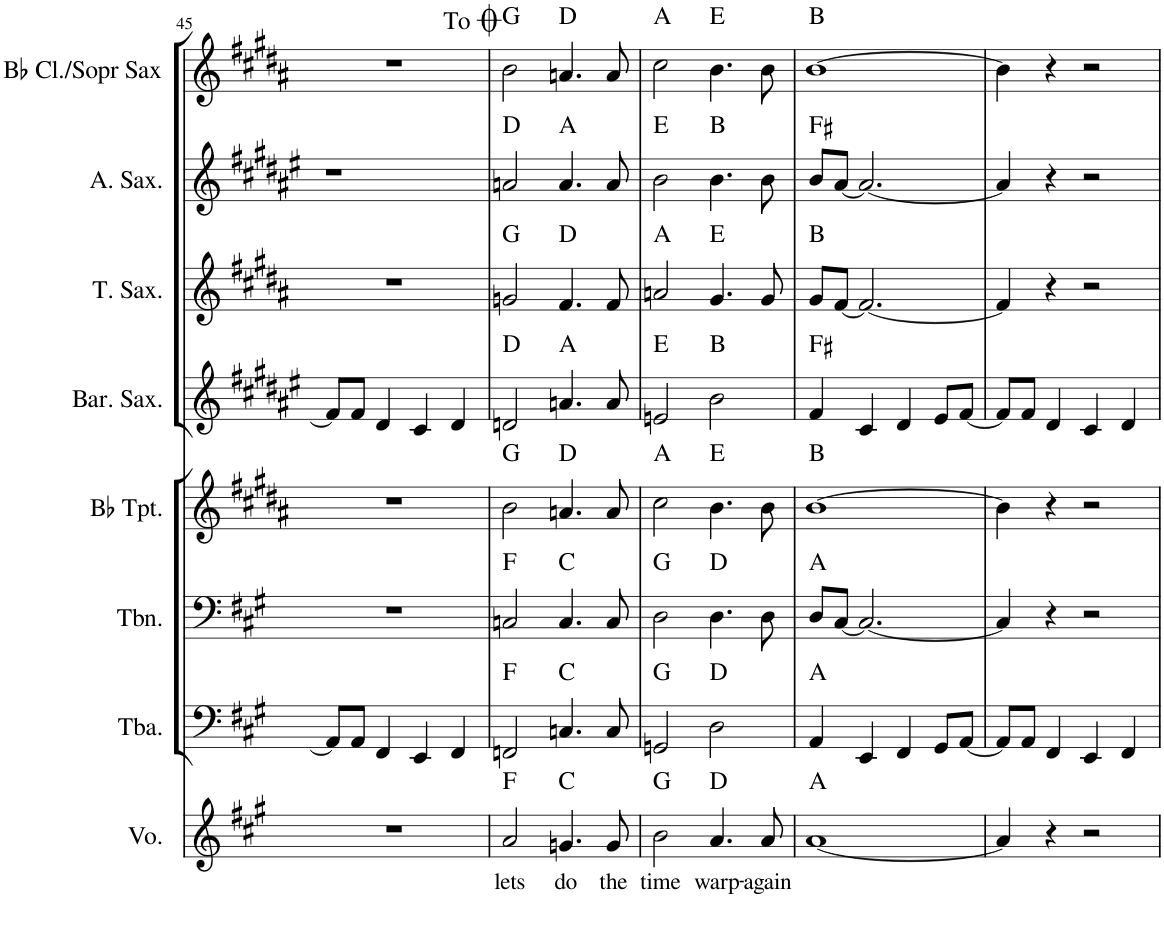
**kern	**text	**harte	**kern	**harte	**kern	**harte	**kern	**harte	**kern	**harte	**kern	**harte	**kern	**harte	**kern	**harte
*part8	*part8	*part8	*part7	*part7	*part6	*part6	*part5	*part5	*part4	*part4	*part3	*part3	*part2	*part2	*part1	*part1
*staff8	*staff8	*	*staff7	*	*staff6	*	*staff5	*	*staff4	*	*staff3	*	*staff2	*	*staff1	*
*I"Voice	*	*	*I"Tuba	*	*I"Trombone	*	*I"Bb Trumpet	*	*I"Baritone Saxophone	*	*I"Tenor Saxophone	*	*I"Alto Saxophone	*	*I"Bb Clarinet/sopr sax	*
*I'Vo.	*	*	*I'Tba.	*	*I'Tbn.	*	*I'Bb Tpt.	*	*I'Bar. Sax.	*	*I'T. Sax.	*	*I'A. Sax.	*	*I'Bb Cl./Sopr Sax	*
!!LO:PB:g=z
*clefG2	*	*	*clefF4	*	*clefF4	*	*clefG2	*	*clefG2	*	*clefG2	*	*clefG2	*	*clefG2	*
*	*	*	*	*	*	*	*Trd1c2	*	*Trd12c21	*	*Trd8c14	*	*Trd5c9	*	*Trd1c2	*
*k[f#c#g#]	*	*	*k[f#c#g#]	*	*k[f#c#g#]	*	*k[f#c#g#d#a#]	*	*k[f#c#g#d#a#e#]	*	*k[f#c#g#d#a#]	*	*k[f#c#g#d#a#e#]	*	*k[f#c#g#d#a#]	*
*M4/4	*	*	*M4/4	*	*M4/4	*	*M4/4	*	*M4/4	*	*M4/4	*	*M4/4	*	*M4/4	*
=45	=45	=45	=45	=45	=45	=45	=45	=45	=45	=45	=45	=45	=45	=45	=45	=45
1r	.	.	8AA/L]	.	1r	.	1r	.	8f#/L]	.	1r	.	1r	.	1r	.
.	.	.	8AA/J	.	.	.	.	.	8f#/J	.	.	.	.	.	.	.
.	.	.	4FF#/	.	.	.	.	.	4d#/	.	.	.	.	.	.	.
.	.	.	4EE/	.	.	.	.	.	4c#/	.	.	.	.	.	.	.
.	.	.	4FF#/	.	.	.	.	.	4d#/	.	.	.	.	.	.	.
!	!	!	!	!	!	!	!	!	!	!	!	!	!	!	!LO:TX:a:t=To <font size="20"/>	!
=46	=46	=46	=46	=46	=46	=46	=46	=46	=46	=46	=46	=46	=46	=46	=46	=46
!	!LO:LY:b	!	!	!	!	!	!	!	!	!	!	!	!	!	!	!
2a/	lets	F:maj	2FFn/	F:maj	2Cn/	F:maj	2b\	G:maj	2dn/	D:maj	2gn/	G:maj	2an/	D:maj	2b\	G:maj
!	!LO:LY:b	!	!	!	!	!	!	!	!	!	!	!	!	!	!	!
4.gn/	do	C:maj	4.Cn/	C:maj	4.C/	C:maj	4.an/	D:maj	4.an/	A:maj	4.f#/	D:maj	4.a/	A:maj	4.an/	D:maj
!	!LO:LY:b	!	!	!	!	!	!	!	!	!	!	!	!	!	!	!
8g/	the	.	8C/	.	8C/	.	8a/	.	8a/	.	8f#/	.	8a/	.	8a/	.
=47	=47	=47	=47	=47	=47	=47	=47	=47	=47	=47	=47	=47	=47	=47	=47	=47
!	!LO:LY:b	!	!	!	!	!	!	!	!	!	!	!	!	!	!	!
2b\	time	G:maj	2GGn/	G:maj	2D\	G:maj	2cc#\	A:maj	2en/	E:maj	2an/	A:maj	2b\	E:maj	2cc#\	A:maj
!	!LO:LY:b	!	!	!	!	!	!	!	!	!	!	!	!	!	!	!
4.a/	warp-	D:maj	2D\	D:maj	4.D\	D:maj	4.b\	E:maj	2b\	B:maj	4.g#/	E:maj	4.b\	B:maj	4.b\	E:maj
!	!LO:LY:b	!	!	!	!	!	!	!	!	!	!	!	!	!	!	!
8a/	-again	.	.	.	8D\	.	8b\	.	.	.	8g#/	.	8b\	.	8b\	.
=48	=48	=48	=48	=48	=48	=48	=48	=48	=48	=48	=48	=48	=48	=48	=48	=48
[1a	.	A:maj	4AA/	A:maj	8D/L	A:maj	[1b	B:maj	4f#/	F#:maj	8g#/L	B:maj	8b/L	F#:maj	[1b	B:maj
.	.	.	.	.	[8C#/J	.	.	.	.	.	[8f#/J	.	[8a#/J	.	.	.
.	.	.	4EE/	.	2.C#/_	.	.	.	4c#/	.	2.f#/_	.	2.a#/_	.	.	.
.	.	.	4FF#/	.	.	.	.	.	4d#/	.	.	.	.	.	.	.
.	.	.	8GG#/L	.	.	.	.	.	8e#/L	.	.	.	.	.	.	.
.	.	.	[8AA/J	.	.	.	.	.	[8f#/J	.	.	.	.	.	.	.
=49	=49	=49	=49	=49	=49	=49	=49	=49	=49	=49	=49	=49	=49	=49	=49	=49
4a/]	.	.	8AA/L]	.	4C#/]	.	4b\]	.	8f#/L]	.	4f#/]	.	4a#/]	.	4b\]	.
.	.	.	8AA/J	.	.	.	.	.	8f#/J	.	.	.	.	.	.	.
4r	.	.	4FF#/	.	4r	.	4r	.	4d#/	.	4r	.	4r	.	4r	.
2r	.	.	4EE/	.	2r	.	2r	.	4c#/	.	2r	.	2r	.	2r	.
.	.	.	4FF#/	.	.	.	.	.	4d#/	.	.	.	.	.	.	.
=	=	=	=	=	=	=	=	=	=	=	=	=	=	=	=	=
*-	*-	*-	*-	*-	*-	*-	*-	*-	*-	*-	*-	*-	*-	*-	*-	*-
